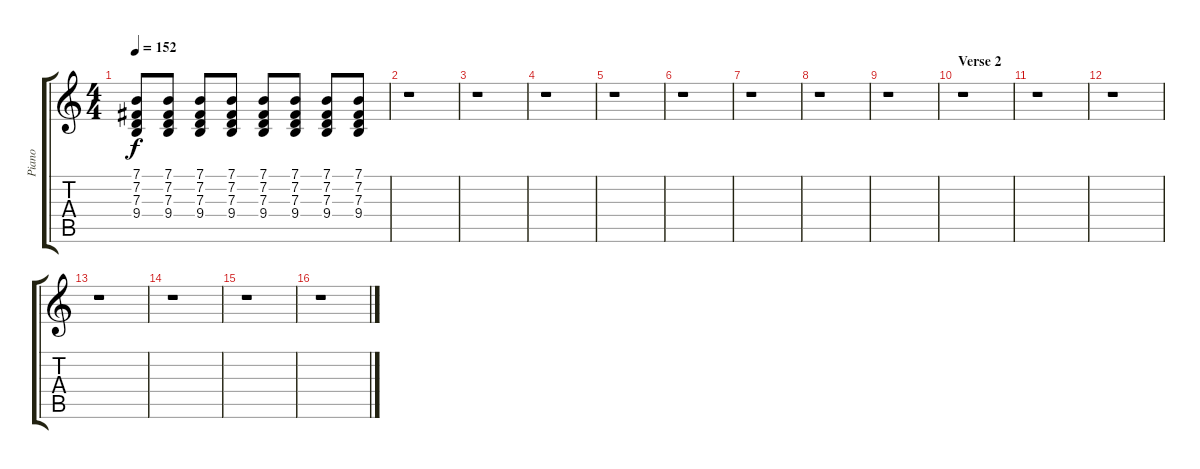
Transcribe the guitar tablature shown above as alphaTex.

\track ("Piano" "Piano") {instrument brightacousticpiano}
\staff {score tabs}
\tuning (E4 B3 G3 D3 A2 E2) {hide}
\ts (4 4)
\tempo 152
\clef g2
\ks c
(7.1 7.2 7.3 9.4).8{dy f} (7.1 7.2 7.3 9.4).8 (7.1 7.2 7.3 9.4).8 (7.1 7.2 7.3 9.4).8 (7.1 7.2 7.3 9.4).8 (7.1 7.2 7.3 9.4).8 (7.1 7.2 7.3 9.4).8 (7.1 7.2 7.3 9.4).8 |
r.1 |
r.1 |
r.1 |
r.1 |
r.1 |
r.1 |
r.1 |
r.1 |
\section ("" "Verse 2")
r.1 |
r.1 |
r.1 |
r.1 |
r.1 |
r.1 |
r.1
